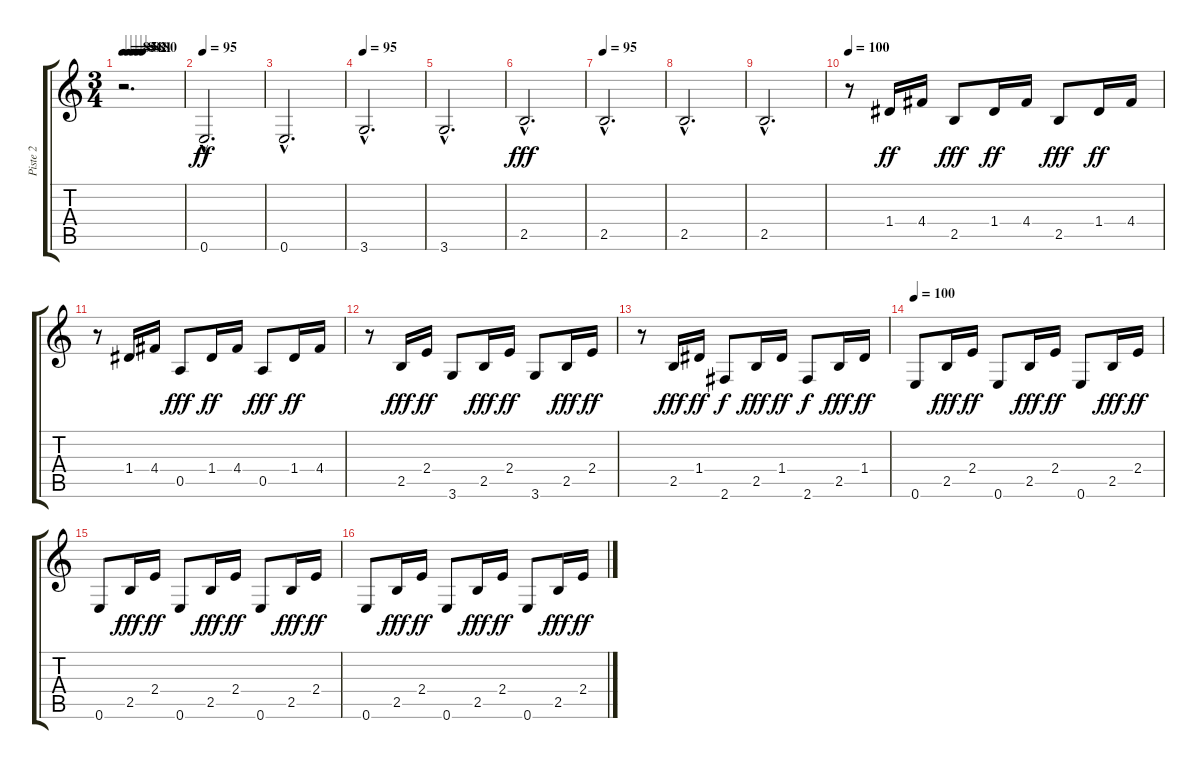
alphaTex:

\track ("Piste 2" "Piste 2") {instrument acousticguitarnylon}
\staff {score tabs}
\tuning (E4 B3 G3 D3 A2 E2) {hide}
\ts (3 4)
\tempo 85
\tempo (84 0.08333333333333333)
\tempo (82 0.16666666666666666)
\tempo (81 0.25)
\tempo (80 0.3333333333333333)
\clef g2
\ks c
r.2{d dy mf} |
\tempo 95
0.6{hac}.2{d dy ff} |
0.6{hac}.2{d} |
\tempo 95
3.6{hac}.2{d} |
3.6{hac}.2{d} |
2.5{hac}.2{d dy fff} |
\tempo 95
2.5{hac}.2{d} |
2.5{hac}.2{d} |
2.5{hac}.2{d} |
\tempo 100
r.8 1.4.16{dy ff} 4.4.16 2.5.8{dy fff} 1.4.16{dy ff} 4.4.16 2.5.8{dy fff} 1.4.16{dy ff} 4.4.16 |
r.8 1.4.16 4.4.16 0.5.8{dy fff} 1.4.16{dy ff} 4.4.16 0.5.8{dy fff} 1.4.16{dy ff} 4.4.16 |
r.8 2.5.16{dy fff} 2.4.16{dy ff} 3.6.8 2.5.16{dy fff} 2.4.16{dy ff} 3.6.8 2.5.16{dy fff} 2.4.16{dy ff} |
r.8 2.5.16{dy fff} 1.4.16{dy ff} 2.6.8{dy f} 2.5.16{dy fff} 1.4.16{dy ff} 2.6.8{dy f} 2.5.16{dy fff} 1.4.16{dy ff} |
\tempo 100
0.6.8 2.5.16{dy fff} 2.4.16{dy ff} 0.6.8 2.5.16{dy fff} 2.4.16{dy ff} 0.6.8 2.5.16{dy fff} 2.4.16{dy ff} |
0.6.8 2.5.16{dy fff} 2.4.16{dy ff} 0.6.8 2.5.16{dy fff} 2.4.16{dy ff} 0.6.8 2.5.16{dy fff} 2.4.16{dy ff} |
0.6.8 2.5.16{dy fff} 2.4.16{dy ff} 0.6.8 2.5.16{dy fff} 2.4.16{dy ff} 0.6.8 2.5.16{dy fff} 2.4.16{dy ff}
